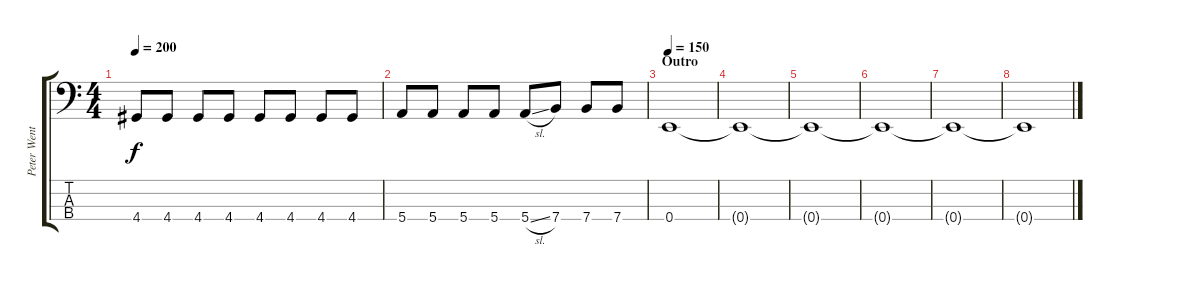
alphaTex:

\track ("Peter Wentz (Bass)" "Peter Went") {instrument electricbasspick}
\staff {score tabs}
\tuning (G2 D2 A1 E1) {hide}
\ts (4 4)
\tempo 200
\clef f4
\ks c
4.4.8{dy f} 4.4.8 4.4.8 4.4.8 4.4.8 4.4.8 4.4.8 4.4.8 |
5.4.8 5.4.8 5.4.8 5.4.8 5.4{sl}.8 7.4.8 7.4.8 7.4.8 |
\section ("" "Outro")
\tempo 150
0.4.1 |
0.4{t}.1 |
0.4{t}.1 |
0.4{t}.1 |
0.4{t}.1 |
0.4{t}.1
